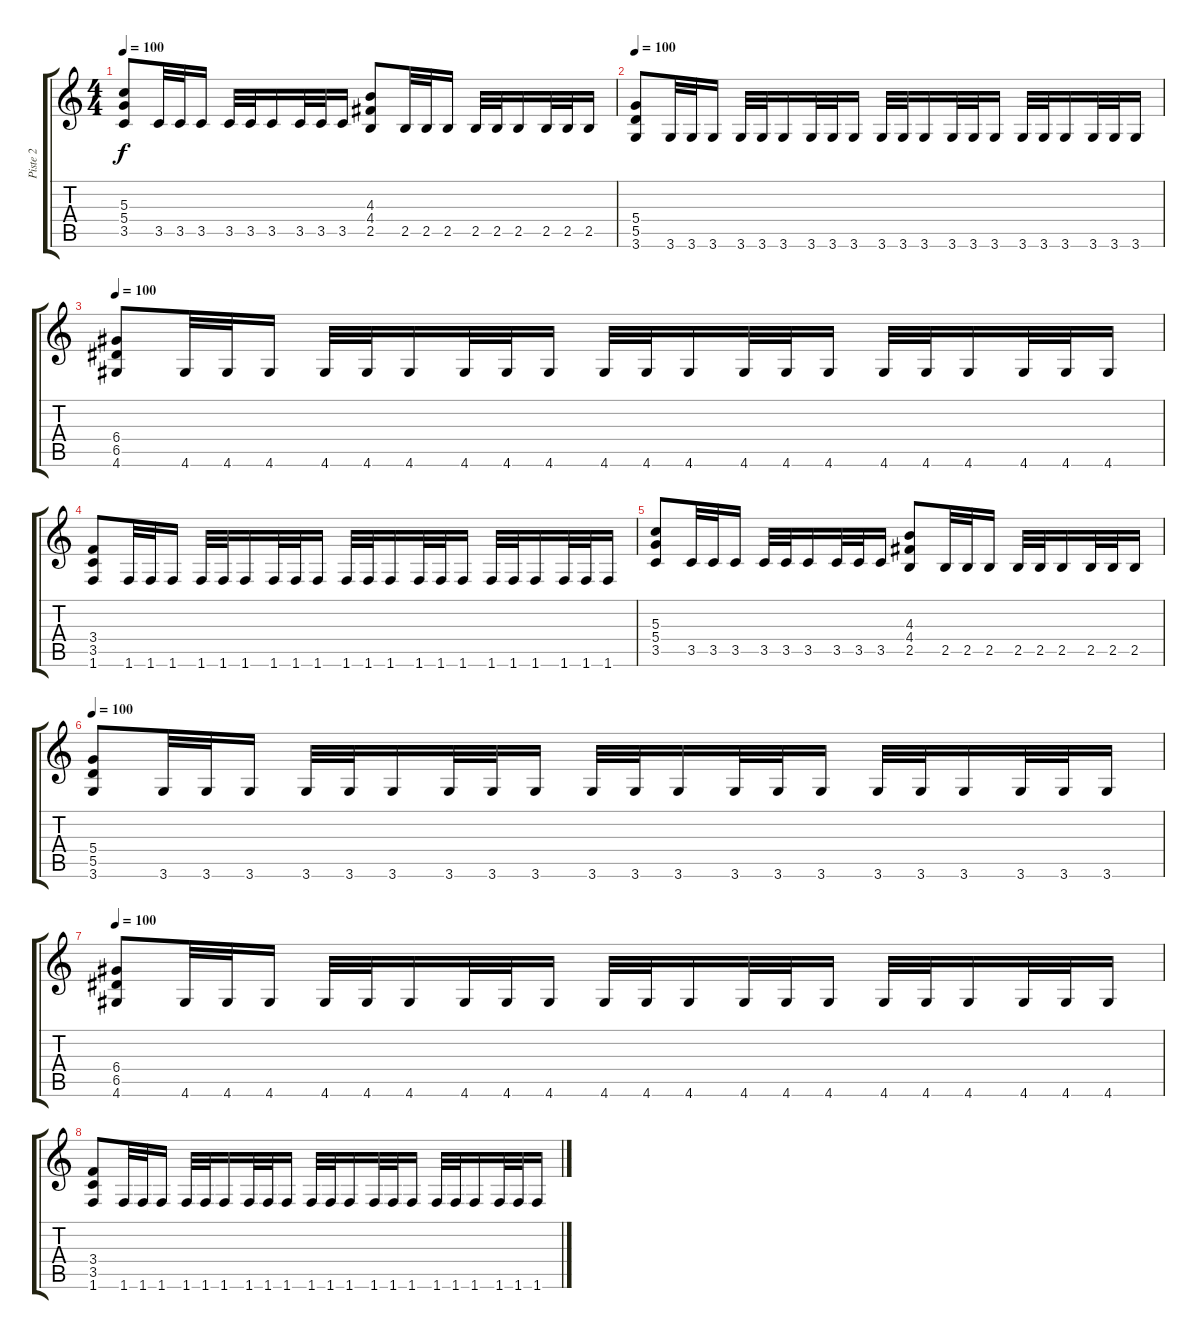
\track ("Piste 2" "Piste 2") {instrument distortionguitar}
\staff {score tabs}
\tuning (E4 B3 G3 D3 A2 E2) {hide}
\ts (4 4)
\tempo 100
\clef g2
\ks c
(5.3 5.4 3.5).8{dy f} 3.5.32 3.5.32 3.5.16 3.5.32 3.5.32 3.5.16 3.5.32 3.5.32 3.5.16 (4.3 4.4 2.5).8 2.5.32 2.5.32 2.5.16 2.5.32 2.5.32 2.5.16 2.5.32 2.5.32 2.5.16 |
\tempo 100
(5.4 5.5 3.6).8 3.6.32 3.6.32 3.6.16 3.6.32 3.6.32 3.6.16 3.6.32 3.6.32 3.6.16 3.6.32 3.6.32 3.6.16 3.6.32 3.6.32 3.6.16 3.6.32 3.6.32 3.6.16 3.6.32 3.6.32 3.6.16 |
\tempo 100
(6.4 6.5 4.6).8 4.6.32 4.6.32 4.6.16 4.6.32 4.6.32 4.6.16 4.6.32 4.6.32 4.6.16 4.6.32 4.6.32 4.6.16 4.6.32 4.6.32 4.6.16 4.6.32 4.6.32 4.6.16 4.6.32 4.6.32 4.6.16 |
(3.4 3.5 1.6).8 1.6.32 1.6.32 1.6.16 1.6.32 1.6.32 1.6.16 1.6.32 1.6.32 1.6.16 1.6.32 1.6.32 1.6.16 1.6.32 1.6.32 1.6.16 1.6.32 1.6.32 1.6.16 1.6.32 1.6.32 1.6.16 |
(5.3 5.4 3.5).8 3.5.32 3.5.32 3.5.16 3.5.32 3.5.32 3.5.16 3.5.32 3.5.32 3.5.16 (4.3 4.4 2.5).8 2.5.32 2.5.32 2.5.16 2.5.32 2.5.32 2.5.16 2.5.32 2.5.32 2.5.16 |
\tempo 100
(5.4 5.5 3.6).8 3.6.32 3.6.32 3.6.16 3.6.32 3.6.32 3.6.16 3.6.32 3.6.32 3.6.16 3.6.32 3.6.32 3.6.16 3.6.32 3.6.32 3.6.16 3.6.32 3.6.32 3.6.16 3.6.32 3.6.32 3.6.16 |
\tempo 100
(6.4 6.5 4.6).8 4.6.32 4.6.32 4.6.16 4.6.32 4.6.32 4.6.16 4.6.32 4.6.32 4.6.16 4.6.32 4.6.32 4.6.16 4.6.32 4.6.32 4.6.16 4.6.32 4.6.32 4.6.16 4.6.32 4.6.32 4.6.16 |
(3.4 3.5 1.6).8 1.6.32 1.6.32 1.6.16 1.6.32 1.6.32 1.6.16 1.6.32 1.6.32 1.6.16 1.6.32 1.6.32 1.6.16 1.6.32 1.6.32 1.6.16 1.6.32 1.6.32 1.6.16 1.6.32 1.6.32 1.6.16
